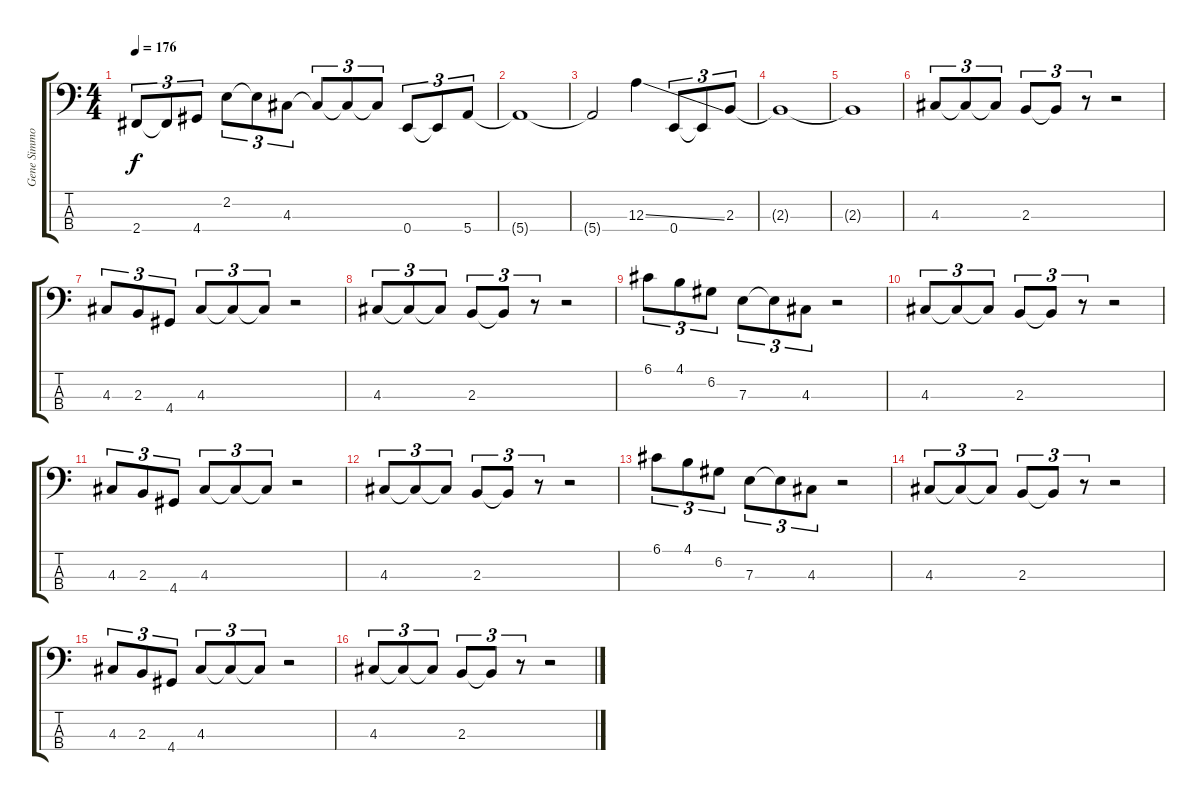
\track ("Gene Simmons" "Gene Simmo") {instrument electricbasspick}
\staff {score tabs}
\tuning (G2 D2 A1 E1) {hide}
\ts (4 4)
\tempo 176
\clef f4
\ks c
2.4.8{tu (3 2) dy f} 2.4{t}.8{tu (3 2)} 4.4.8{tu (3 2)} 2.2.8{tu (3 2)} 2.2{t}.8{tu (3 2)} 4.3.8{tu (3 2)} 4.3{t}.8{tu (3 2)} 4.3{t}.8{tu (3 2)} 4.3{t}.8{tu (3 2)} 0.4.8{tu (3 2)} 0.4{t}.8{tu (3 2)} 5.4.8{tu (3 2)} |
5.4{t}.1 |
5.4{t}.2 12.3{ss}.4 0.4.8{tu (3 2)} 0.4{t}.8{tu (3 2)} 2.3.8{tu (3 2)} |
2.3{t}.1 |
2.3{t}.1 |
4.3.8{tu (3 2)} 4.3{t}.8{tu (3 2)} 4.3{t}.8{tu (3 2)} 2.3.8{tu (3 2)} 2.3{t}.8{tu (3 2)} r.8{tu (3 2)} r.2 |
4.3.8{tu (3 2)} 2.3.8{tu (3 2)} 4.4.8{tu (3 2)} 4.3.8{tu (3 2)} 4.3{t}.8{tu (3 2)} 4.3{t}.8{tu (3 2)} r.2 |
4.3.8{tu (3 2)} 4.3{t}.8{tu (3 2)} 4.3{t}.8{tu (3 2)} 2.3.8{tu (3 2)} 2.3{t}.8{tu (3 2)} r.8{tu (3 2)} r.2 |
6.1.8{tu (3 2)} 4.1.8{tu (3 2)} 6.2.8{tu (3 2)} 7.3.8{tu (3 2)} 7.3{t}.8{tu (3 2)} 4.3.8{tu (3 2)} r.2 |
4.3.8{tu (3 2)} 4.3{t}.8{tu (3 2)} 4.3{t}.8{tu (3 2)} 2.3.8{tu (3 2)} 2.3{t}.8{tu (3 2)} r.8{tu (3 2)} r.2 |
4.3.8{tu (3 2)} 2.3.8{tu (3 2)} 4.4.8{tu (3 2)} 4.3.8{tu (3 2)} 4.3{t}.8{tu (3 2)} 4.3{t}.8{tu (3 2)} r.2 |
4.3.8{tu (3 2)} 4.3{t}.8{tu (3 2)} 4.3{t}.8{tu (3 2)} 2.3.8{tu (3 2)} 2.3{t}.8{tu (3 2)} r.8{tu (3 2)} r.2 |
6.1.8{tu (3 2)} 4.1.8{tu (3 2)} 6.2.8{tu (3 2)} 7.3.8{tu (3 2)} 7.3{t}.8{tu (3 2)} 4.3.8{tu (3 2)} r.2 |
4.3.8{tu (3 2)} 4.3{t}.8{tu (3 2)} 4.3{t}.8{tu (3 2)} 2.3.8{tu (3 2)} 2.3{t}.8{tu (3 2)} r.8{tu (3 2)} r.2 |
4.3.8{tu (3 2)} 2.3.8{tu (3 2)} 4.4.8{tu (3 2)} 4.3.8{tu (3 2)} 4.3{t}.8{tu (3 2)} 4.3{t}.8{tu (3 2)} r.2 |
4.3.8{tu (3 2)} 4.3{t}.8{tu (3 2)} 4.3{t}.8{tu (3 2)} 2.3.8{tu (3 2)} 2.3{t}.8{tu (3 2)} r.8{tu (3 2)} r.2
